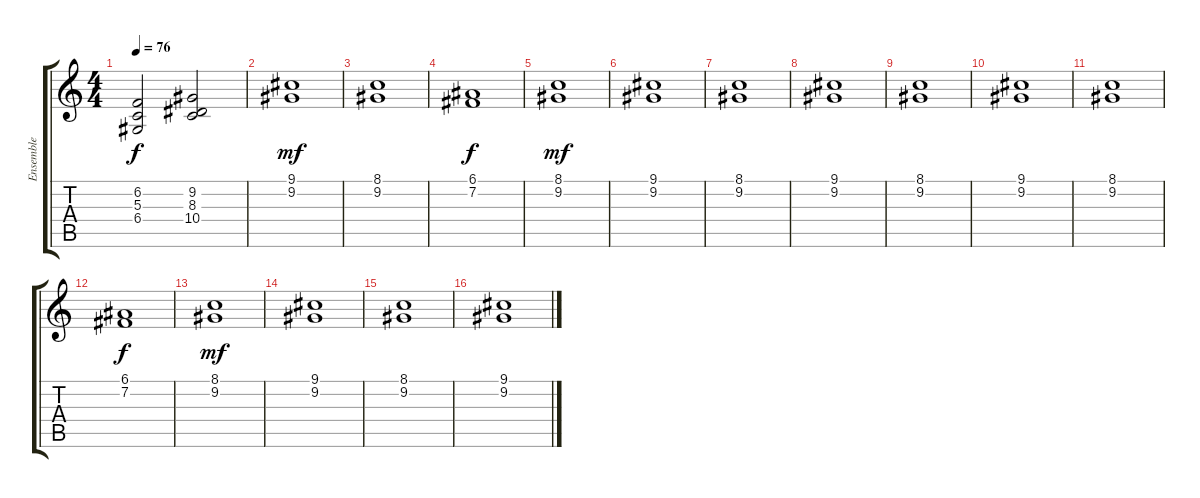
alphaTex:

\track ("Ensemble" "Ensemble") {instrument stringensemble1}
\staff {score tabs}
\tuning (E4 B3 G3 D3 A2 E2) {hide}
\ts (4 4)
\tempo 76
\clef g2
\ks c
(6.2 5.3 6.4).2{dy f} (9.2 8.3 10.4).2 |
(9.1 9.2).1{dy mf} |
(8.1 9.2).1 |
(6.1 7.2).1{dy f} |
(8.1 9.2).1{dy mf} |
(9.1 9.2).1 |
(8.1 9.2).1 |
(9.1 9.2).1 |
(8.1 9.2).1 |
(9.1 9.2).1{txt ""} |
(8.1 9.2).1 |
(6.1 7.2).1{dy f} |
(8.1 9.2).1{dy mf} |
(9.1 9.2).1 |
(8.1 9.2).1 |
(9.1 9.2).1
